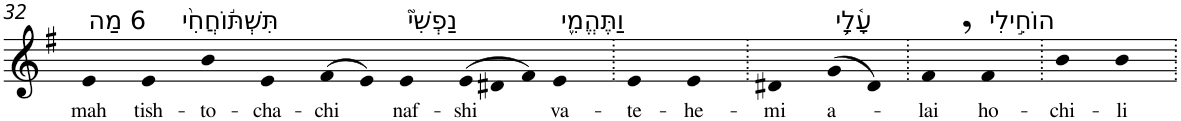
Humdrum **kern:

**kern	**text
*part1	*part1
*staff1	*staff1
*I"Piano	*
*I'Pno	*
!!LO:PB:g=z
*clefG2	*
*k[f#]	*
*G:	*
=32	=32
!LO:TX:a:t=6 מַה	!
!	!LO:LY:b
4e	mah
!LO:TX:a:t=תִּשְׁתּ֬וֹחֲחִ֨י	!
!	!LO:LY:b
4e	tish-
!	!LO:LY:b
4b	-to-
!	!LO:LY:b
4e	-cha-
!	!LO:LY:b
(>8f#	-chi
8e)	.
!LO:TX:a:t=נַפְשִׁי֮	!
!	!LO:LY:b
4e	naf-
*Xtuplet	*
!	!LO:LY:b
(>12e	-shi
12d#X	.
12f#)	.
!LO:TX:a:t=וַתֶּהֱמִ֪י	!
!	!LO:LY:b
4e	va-
=33.	=33.
!	!LO:LY:b
4e	-te-
!	!LO:LY:b
4e	-he-
=34.	=34.
!	!LO:LY:b
4d#X	-mi
!LO:TX:a:t=עָ֫לָ֥י	!
!	!LO:LY:b
(>8g	a-
8d#)	.
=35.	=35.
!	!LO:LY:b
4f#,	-lai
!LO:TX:a:t=הוֹחִ֣ילִי	!
!	!LO:LY:b
4f#	ho-
=36.	=36.
!	!LO:LY:b
4b	-chi-
!	!LO:LY:b
4b	-li
=.	=.
*-	*-
